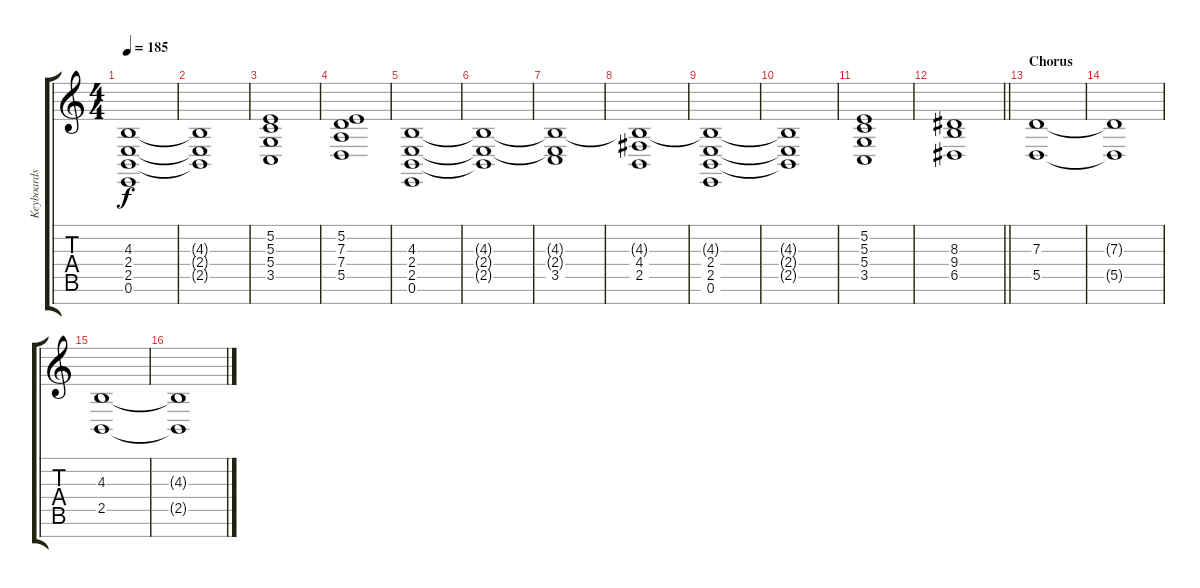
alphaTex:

\track ("Keyboards" "Keyboards") {instrument stringensemble1}
\staff {score tabs}
\tuning (E4 B3 G3 D3 A2 E2 B1) {hide}
\ts (4 4)
\tempo 185
\clef g2
\ks c
(4.3{t} 2.4 2.5 0.6).1{dy f} |
(4.3{t} 2.4{t} 2.5{t}).1 |
(5.2 5.3 5.4 3.5).1 |
(5.2 7.3 7.4 5.5).1 |
(4.3 2.4 2.5 0.6).1 |
(4.3{t} 2.4{t} 2.5{t}).1 |
(4.3{t} 2.4{t} 3.5).1 |
(4.3{t} 4.4 2.5).1 |
(4.3{t} 2.4 2.5 0.6).1 |
(4.3{t} 2.4{t} 2.5{t}).1 |
(5.2 5.3 5.4 3.5).1 |
\barLineRight lightlight
(8.3 9.4 6.5).1 |
\section ("" "Chorus")
(7.3 5.5).1{volume 8} |
(7.3{t} 5.5{t}).1 |
(4.3 2.5).1 |
(4.3{t} 2.5{t}).1
